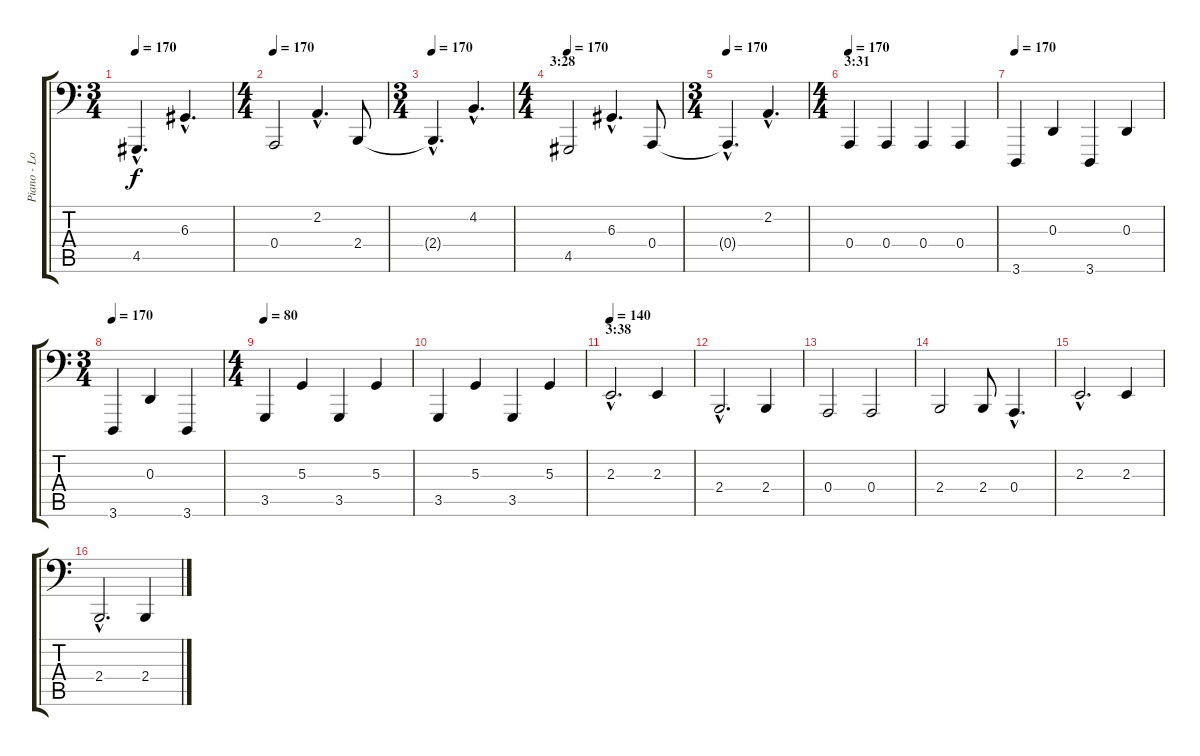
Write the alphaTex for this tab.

\track ("Piano - Low" "Piano - Lo") {instrument acousticgrandpiano}
\staff {score tabs}
\tuning (B2 G2 D2 A1 E1 B0) {hide}
\ts (3 4)
\tempo 170
\clef f4
\ks c
4.5{hac t}.4{d dy f} 6.3{hac}.4{d} |
\ts (4 4)
\tempo 170
0.4.2 2.2{hac}.4{d} 2.4.8 |
\ts (3 4)
\tempo 170
2.4{hac t}.4{d} 4.2{hac}.4{d} |
\ts (4 4)
\section ("" "3:28")
\tempo 170
4.5.2 6.3{hac}.4{d} 0.4.8 |
\ts (3 4)
\tempo 170
0.4{hac t}.4{d} 2.2{hac}.4{d} |
\ts (4 4)
\section ("" "3:31")
\tempo 170
0.4.4 0.4.4 0.4.4 0.4.4 |
\tempo 170
3.6.4 0.3.4 3.6.4 0.3.4 |
\ts (3 4)
\tempo 170
3.6.4 0.3.4 3.6.4 |
\ts (4 4)
\tempo 80
3.5.4 5.3.4 3.5.4 5.3.4 |
3.5.4 5.3.4 3.5.4 5.3.4 |
\section ("" "3:38")
\tempo 140
2.3{hac}.2{d} 2.3.4 |
2.4{hac}.2{d} 2.4.4 |
0.4.2 0.4.2 |
2.4.2 2.4.8 0.4{hac}.4{d} |
2.3{hac}.2{d} 2.3.4 |
2.4{hac}.2{d} 2.4.4
